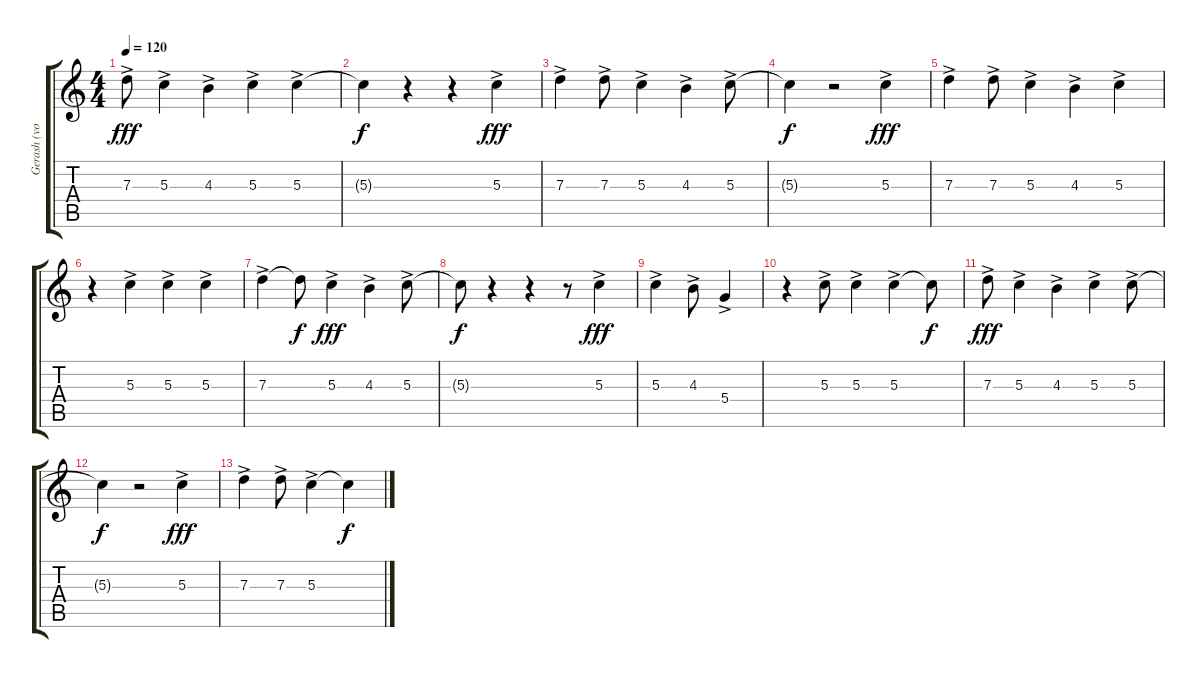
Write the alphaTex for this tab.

\track ("Gerash (vokal)" "Gerash (vo") {instrument electricguitarjazz}
\staff {score tabs}
\tuning (E4 B3 G3 D3 A2 E2) {hide}
\ts (4 4)
\tempo 120
\clef g2
\ks c
7.3{ac}.8{dy fff} 5.3{ac}.4 4.3{ac}.4 5.3{ac}.4 5.3{ac}.4 |
5.3{t}.4{dy f} r.4 r.4 5.3{ac}.4{dy fff} |
7.3{ac}.4 7.3{ac}.8 5.3{ac}.4 4.3{ac}.4 5.3{ac}.8 |
5.3{t}.4{dy f} r.2 5.3{ac}.4{dy fff} |
7.3{ac}.4 7.3{ac}.8 5.3{ac}.4 4.3{ac}.4 5.3{ac}.4 |
r.4 5.3{ac}.4 5.3{ac}.4 5.3{ac}.4 |
7.3{ac}.4 7.3{t}.8{dy f} 5.3{ac}.4{dy fff} 4.3{ac}.4 5.3{ac}.8 |
5.3{t}.8{dy f} r.4 r.4 r.8 5.3{ac}.4{dy fff} |
5.3{ac}.4 4.3{ac}.8 5.4{ac}.4 |
r.4 5.3{ac}.8 5.3{ac}.4 5.3{ac}.4 5.3{t}.8{dy f} |
7.3{ac}.8{dy fff} 5.3{ac}.4 4.3{ac}.4 5.3{ac}.4 5.3{ac}.8 |
5.3{t}.4{dy f} r.2 5.3{ac}.4{dy fff} |
7.3{ac}.4 7.3{ac}.8 5.3{ac}.4 5.3{t}.4{dy f}
